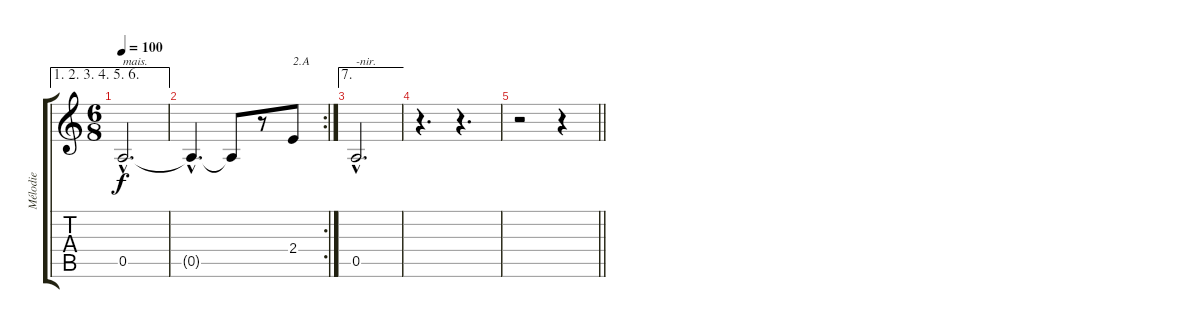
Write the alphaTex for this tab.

\track ("Mélodie" "Mélodie") {instrument electricguitarjazz}
\staff {score tabs}
\tuning (E4 B3 G3 D3 A2 E2) {hide}
\ae (1 2 3 4 5 6)
\ts (6 8)
\tempo 100
\clef g2
\ks c
0.5{hac}.2{d txt "mais." dy f} |
\rc 2
0.5{hac t}.4{d} 0.5{t}.8 r.8 2.4.8{txt "2.A"} |
\ae 7
0.5{hac}.2{d txt "-nir."} |
r.4{d} r.4{d} |
\barLineRight lightlight
r.2 r.4
